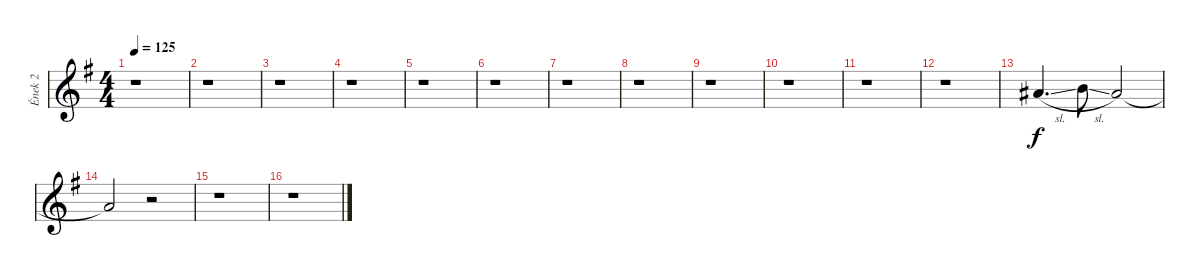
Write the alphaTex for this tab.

\track ("Ének 2" "Ének 2") {instrument tenorsax}
\staff {score}
\tuning (E4 B3 G3 D3 A2 E2) {hide}
\ts (4 4)
\tempo 125
\clef g2
\ks g
r.1{dy f} |
r.1 |
r.1 |
r.1 |
r.1 |
r.1 |
r.1 |
r.1 |
r.1 |
r.1 |
r.1 |
r.1 |
6.1{sl}.4{d} 7.1{sl}.8 6.1.2 |
6.1{t}.2 r.2 |
r.1 |
r.1
